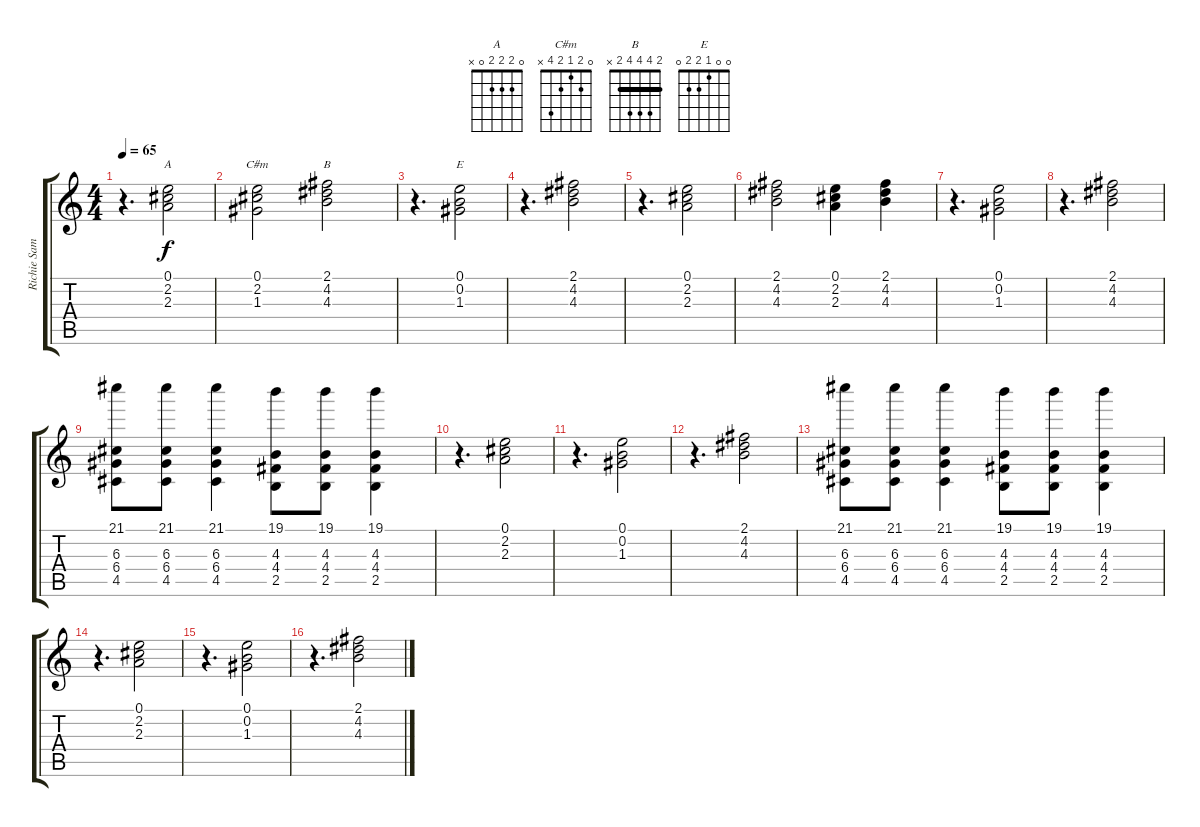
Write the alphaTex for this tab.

\track ("Richie Sambora - 2" "Richie Sam") {instrument distortionguitar}
\staff {score tabs}
\tuning (E4 B3 G3 D3 A2 E2) {hide}
\chord ("A" 0 2 2 2 0 x)
\chord ("C#m" 0 2 1 2 4 x)
\chord ("B" 2 4 4 4 2 x) {barre 2}
\chord ("E" 0 0 1 2 2 0)
\ts (4 4)
\tempo 65
\clef g2
\ks c
r.4{d dy f} (0.1 2.2 2.3).2{ch "A"} |
(0.1 2.2 1.3).2{ch "C#m"} (2.1 4.2 4.3).2{ch "B"} |
r.4{d} (0.1 0.2 1.3).2{ch "E"} |
r.4{d} (2.1 4.2 4.3).2 |
r.4{d} (0.1 2.2 2.3).2 |
(2.1 4.2 4.3).2 (0.1 2.2 2.3).4 (2.1 4.2 4.3).4 |
r.4{d} (0.1 0.2 1.3).2 |
r.4{d} (2.1 4.2 4.3).2 |
(21.1 6.3 6.4 4.5).8 (21.1 6.3 6.4 4.5).8 (21.1 6.3 6.4 4.5).4 (19.1 4.3 4.4 2.5).8 (19.1 4.3 4.4 2.5).8 (19.1 4.3 4.4 2.5).4 |
r.4{d} (0.1 2.2 2.3).2 |
r.4{d} (0.1 0.2 1.3).2 |
r.4{d} (2.1 4.2 4.3).2 |
(21.1 6.3 6.4 4.5).8 (21.1 6.3 6.4 4.5).8 (21.1 6.3 6.4 4.5).4 (19.1 4.3 4.4 2.5).8 (19.1 4.3 4.4 2.5).8 (19.1 4.3 4.4 2.5).4 |
r.4{d} (0.1 2.2 2.3).2 |
r.4{d} (0.1 0.2 1.3).2 |
r.4{d} (2.1 4.2 4.3).2
